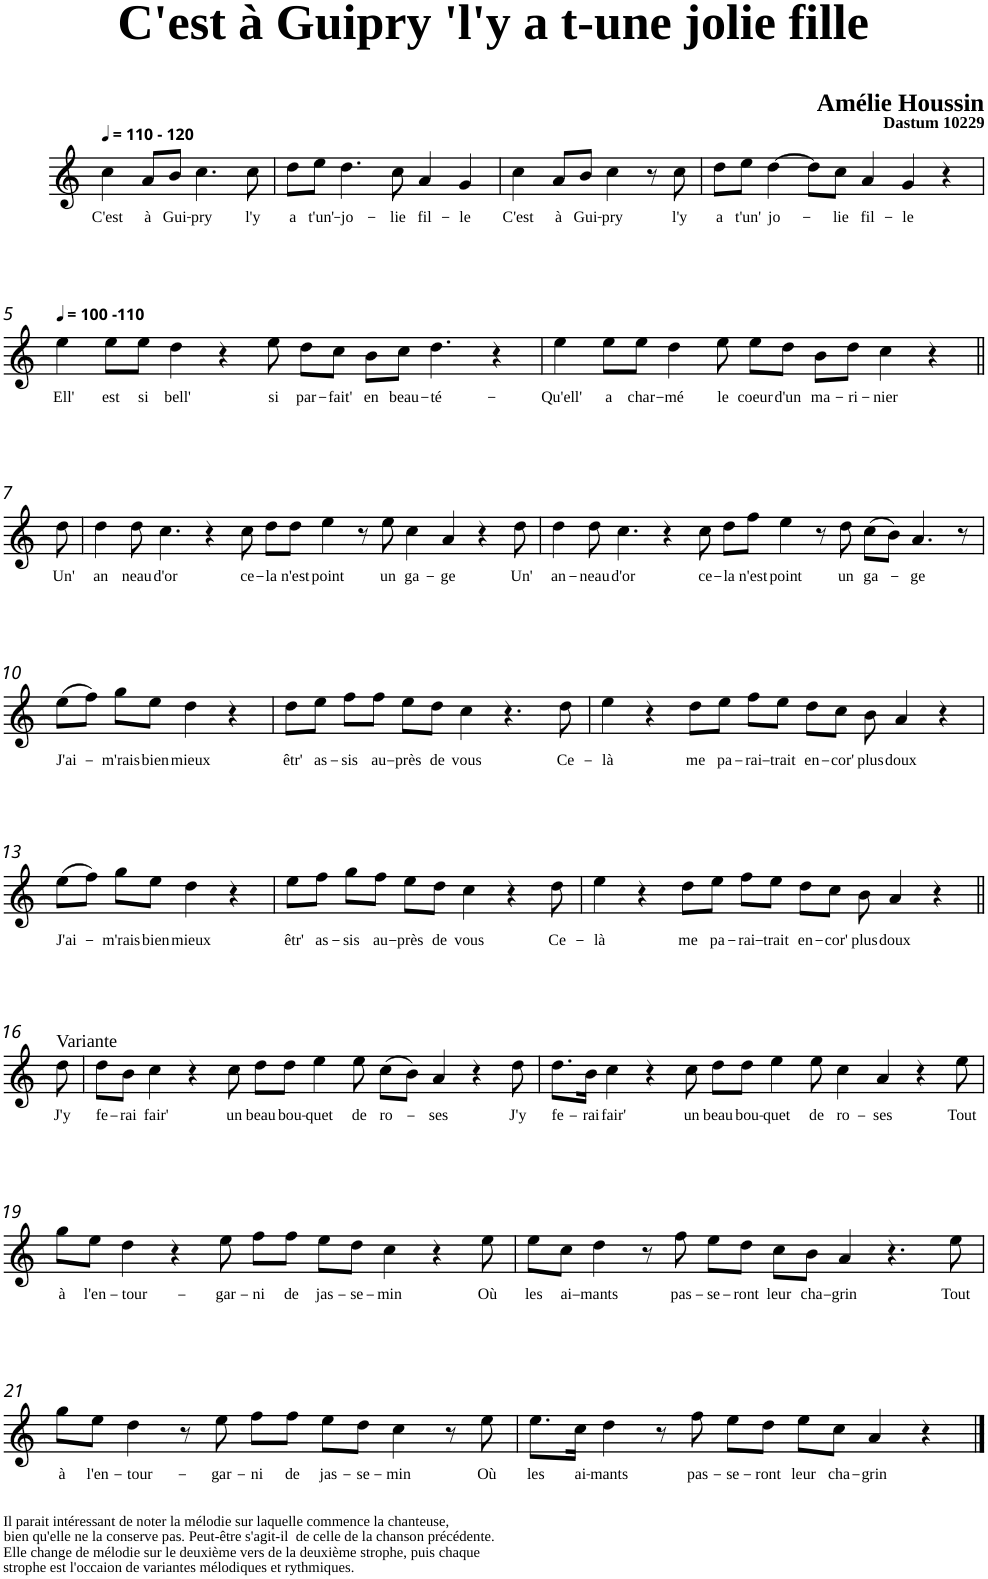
**kern	**text
*part1	*part1
*staff1	*staff1
*clefG2	*
*k[]	*
=1	=1
!LO:TX:a:B:t=- 120	!
!	!LO:LY:b
4cc\	C'est
!	!LO:LY:b
8a/L	à
!	!LO:LY:b
8b/J	Gui-
!	!LO:LY:b
4.cc\	-pry
!	!LO:LY:b
8cc\	l'y
=2	=2
!	!LO:LY:b
8dd\L	a
!	!LO:LY:b
8ee\J	t'un'-
!	!LO:LY:b
4.dd\	-jo-
!	!LO:LY:b
8cc\	-lie
!	!LO:LY:b
4a/	fil-
!	!LO:LY:b
4g/	-le
=3	=3
!	!LO:LY:b
4cc\	C'est
!	!LO:LY:b
8a/L	à
!	!LO:LY:b
8b/J	Gui-
!	!LO:LY:b
4cc\	-pry
8r	.
!	!LO:LY:b
8cc\	l'y
=4	=4
!	!LO:LY:b
8dd\L	a
!	!LO:LY:b
8ee\J	t'un'
!	!LO:LY:b
[4dd\	jo-
8dd\L]	.
!	!LO:LY:b
8cc\J	-lie
!	!LO:LY:b
4a/	fil-
!	!LO:LY:b
4g/	-le
4r	.
!!LO:LB:g=z
=5	=5
*MM100	*
!LO:TX:a:B:t=-110	!
!	!LO:LY:b
4ee\	Ell'
!	!LO:LY:b
8ee\L	est
!	!LO:LY:b
8ee\J	si
!	!LO:LY:b
4dd\	bell'
4r	.
!	!LO:LY:b
8ee\	si
!	!LO:LY:b
8dd\L	par-
!	!LO:LY:b
8cc\J	-fait'
!	!LO:LY:b
8b\L	en
!	!LO:LY:b
8cc\J	beau-
!	!LO:LY:b
4.dd\	-té-
4r	.
=6	=6
!	!LO:LY:b
4ee\	-Qu'ell'
!	!LO:LY:b
8ee\L	a
!	!LO:LY:b
8ee\J	char-
!	!LO:LY:b
4dd\	-mé
!	!LO:LY:b
8ee\	le
!	!LO:LY:b
8ee\L	coeur
!	!LO:LY:b
8dd\J	d'un
!	!LO:LY:b
8b\L	ma-
!	!LO:LY:b
8dd\J	-ri-
!	!LO:LY:b
4cc\	-nier
4r	.
!!LO:LB:g=z
=7||	=7||
!	!LO:LY:b
8dd\	Un'
=8	=8
!	!LO:LY:b
4dd\	an
!	!LO:LY:b
8dd\	neau
!	!LO:LY:b
4.cc\	d'or
4r	.
!	!LO:LY:b
8cc\	ce-
!	!LO:LY:b
8dd\L	-la
!	!LO:LY:b
8dd\J	n'est
!	!LO:LY:b
4ee\	point
8r	.
!	!LO:LY:b
8ee\	un
!	!LO:LY:b
4cc\	ga-
!	!LO:LY:b
4a/	-ge
4r	.
!	!LO:LY:b
8dd\	Un'
=9	=9
!	!LO:LY:b
4dd\	an-
!	!LO:LY:b
8dd\	-neau
!	!LO:LY:b
4.cc\	d'or
4r	.
!	!LO:LY:b
8cc\	ce-
!	!LO:LY:b
8dd\L	-la
!	!LO:LY:b
8ff\J	n'est
!	!LO:LY:b
4ee\	point
8r	.
!	!LO:LY:b
8dd\	un
!	!LO:LY:b
(>8cc\L	ga-
8b\J)	.
!	!LO:LY:b
4.a/	-ge
8r	.
!!LO:LB:g=z
=10	=10
!	!LO:LY:b
(>8ee\L	J'ai-
8ff\J)	.
!	!LO:LY:b
8gg\L	-m'rais
!	!LO:LY:b
8ee\J	bien
!	!LO:LY:b
4dd\	mieux
4r	.
=11	=11
!	!LO:LY:b
8dd\L	êtr'
!	!LO:LY:b
8ee\J	as-
!	!LO:LY:b
8ff\L	-sis
!	!LO:LY:b
8ff\J	au-
!	!LO:LY:b
8ee\L	-près
!	!LO:LY:b
8dd\J	de
!	!LO:LY:b
4cc\	vous
4.r	.
!	!LO:LY:b
8dd\	Ce-
=12	=12
!	!LO:LY:b
4ee\	-là
4r	.
!	!LO:LY:b
8dd\L	me
!	!LO:LY:b
8ee\J	pa-
!	!LO:LY:b
8ff\L	-rai-
!	!LO:LY:b
8ee\J	-trait
!	!LO:LY:b
8dd\L	en-
!	!LO:LY:b
8cc\J	-cor'
!	!LO:LY:b
8b\	plus
!	!LO:LY:b
4a/	doux
4r	.
!!LO:LB:g=z
=13	=13
!	!LO:LY:b
(>8ee\L	J'ai-
8ff\J)	.
!	!LO:LY:b
8gg\L	-m'rais
!	!LO:LY:b
8ee\J	bien
!	!LO:LY:b
4dd\	mieux
4r	.
=14	=14
!	!LO:LY:b
8ee\L	êtr'
!	!LO:LY:b
8ff\J	as-
!	!LO:LY:b
8gg\L	-sis
!	!LO:LY:b
8ff\J	au-
!	!LO:LY:b
8ee\L	-près
!	!LO:LY:b
8dd\J	de
!	!LO:LY:b
4cc\	vous
4r	.
!	!LO:LY:b
8dd\	Ce-
=15	=15
!	!LO:LY:b
4ee\	-là
4r	.
!	!LO:LY:b
8dd\L	me
!	!LO:LY:b
8ee\J	pa-
!	!LO:LY:b
8ff\L	-rai-
!	!LO:LY:b
8ee\J	-trait
!	!LO:LY:b
8dd\L	en-
!	!LO:LY:b
8cc\J	-cor'
!	!LO:LY:b
8b\	plus
!	!LO:LY:b
4a/	doux
4r	.
!!LO:LB:g=z
=16||	=16||
!LO:TX:a:t=Variante	!
!	!LO:LY:b
8dd\	J'y
=17	=17
!	!LO:LY:b
8dd\L	fe-
!	!LO:LY:b
8b\J	-rai
!	!LO:LY:b
4cc\	fair'
4r	.
!	!LO:LY:b
8cc\	un
!	!LO:LY:b
8dd\L	beau
!	!LO:LY:b
8dd\J	bou-
!	!LO:LY:b
4ee\	-quet
!	!LO:LY:b
8ee\	de
!	!LO:LY:b
(>8cc\L	ro-
8b\J)	.
!	!LO:LY:b
4a/	-ses
4r	.
!	!LO:LY:b
8dd\	J'y
=18	=18
!	!LO:LY:b
8.dd\L	fe-
!	!LO:LY:b
16b\Jk	-rai
!	!LO:LY:b
4cc\	fair'
4r	.
!	!LO:LY:b
8cc\	un
!	!LO:LY:b
8dd\L	beau
!	!LO:LY:b
8dd\J	bou-
!	!LO:LY:b
4ee\	-quet
!	!LO:LY:b
8ee\	de
!	!LO:LY:b
4cc\	ro-
!	!LO:LY:b
4a/	-ses
4r	.
!	!LO:LY:b
8ee\	Tout
!!LO:LB:g=z
=19	=19
!	!LO:LY:b
8gg\L	à
!	!LO:LY:b
8ee\J	l'en-
!	!LO:LY:b
4dd\	-tour-
4r	.
!	!LO:LY:b
8ee\	-gar-
!	!LO:LY:b
8ff\L	-ni
!	!LO:LY:b
8ff\J	de
!	!LO:LY:b
8ee\L	jas-
!	!LO:LY:b
8dd\J	-se-
!	!LO:LY:b
4cc\	-min
4r	.
!	!LO:LY:b
8ee\	Où
=20	=20
!	!LO:LY:b
8ee\L	les
!	!LO:LY:b
8cc\J	ai-
!	!LO:LY:b
4dd\	-mants
8r	.
!	!LO:LY:b
8ff\	pas-
!	!LO:LY:b
8ee\L	-se-
!	!LO:LY:b
8dd\J	-ront
!	!LO:LY:b
8cc\L	leur
!	!LO:LY:b
8b\J	cha-
!	!LO:LY:b
4a/	-grin
4.r	.
!	!LO:LY:b
8ee\	Tout
!!LO:LB:g=z
=21	=21
!	!LO:LY:b
8gg\L	à
!	!LO:LY:b
8ee\J	l'en-
!	!LO:LY:b
4dd\	-tour-
8r	.
!	!LO:LY:b
8ee\	-gar-
!	!LO:LY:b
8ff\L	-ni
!	!LO:LY:b
8ff\J	de
!	!LO:LY:b
8ee\L	jas-
!	!LO:LY:b
8dd\J	-se-
!	!LO:LY:b
4cc\	-min
8r	.
!	!LO:LY:b
8ee\	Où
=22	=22
!	!LO:LY:b
8.ee\L	les
!	!LO:LY:b
16cc\Jk	ai-
!	!LO:LY:b
4dd\	-mants
8r	.
!	!LO:LY:b
8ff\	pas-
!	!LO:LY:b
8ee\L	-se-
!	!LO:LY:b
8dd\J	-ront
!	!LO:LY:b
8ee\L	leur
!	!LO:LY:b
8cc\J	cha-
!	!LO:LY:b
4a/	-grin
4r	.
==	==
*-	*-
